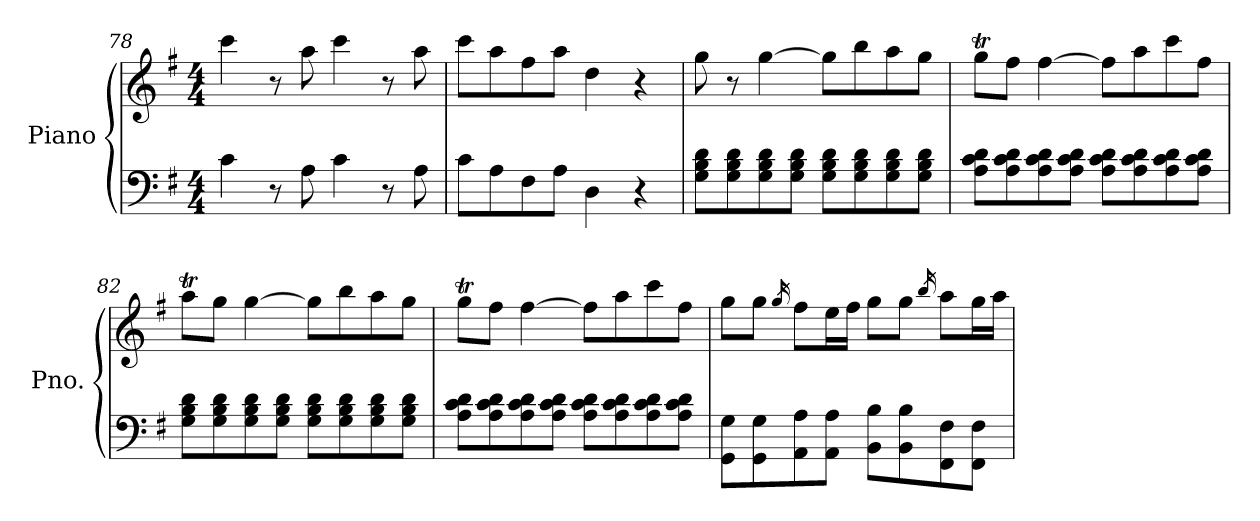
**kern	**kern
*part1	*part1
*staff2	*staff1
*I"Piano	*
*I'Pno.	*
*clefF4	*clefG2
*k[f#]	*k[f#]
*M4/4	*M4/4
=78	=78
4c\	4ccc\
8r	8r
8A\	8aa\
4c\	4ccc\
8r	8r
8A\	8aa\
=79	=79
8c\L	8ccc\L
8A\	8aa\
8F#\	8ff#\
8A\J	8aa\J
4D\	4dd\
4r	4r
=80	=80
8G\ 8B\ 8d\L	8gg\
8G\ 8B\ 8d\	8r
8G\ 8B\ 8d\	[4gg\
8G\ 8B\ 8d\J	.
8G\ 8B\ 8d\L	8gg\L]
8G\ 8B\ 8d\	8bb\
8G\ 8B\ 8d\	8aa\
8G\ 8B\ 8d\J	8gg\J
=81	=81
8A\ 8c\ 8d\L	8ggT\L
8A\ 8c\ 8d\	8ff#\J
8A\ 8c\ 8d\	[4ff#\
8A\ 8c\ 8d\J	.
8A\ 8c\ 8d\L	8ff#\L]
8A\ 8c\ 8d\	8aa\
8A\ 8c\ 8d\	8ccc\
8A\ 8c\ 8d\J	8ff#\J
=82	=82
8G\ 8B\ 8d\L	8aaT\L
8G\ 8B\ 8d\	8gg\J
8G\ 8B\ 8d\	[4gg\
8G\ 8B\ 8d\J	.
8G\ 8B\ 8d\L	8gg\L]
8G\ 8B\ 8d\	8bb\
8G\ 8B\ 8d\	8aa\
8G\ 8B\ 8d\J	8gg\J
=83	=83
8A\ 8c\ 8d\L	8ggT\L
8A\ 8c\ 8d\	8ff#\J
8A\ 8c\ 8d\	[4ff#\
8A\ 8c\ 8d\J	.
8A\ 8c\ 8d\L	8ff#\L]
8A\ 8c\ 8d\	8aa\
8A\ 8c\ 8d\	8ccc\
8A\ 8c\ 8d\J	8ff#\J
=84	=84
8GG\ 8G\L	8gg\L
8GG\ 8G\	8gg\J
.	16qgg/
8AA\ 8A\	8ff#\L
8AA\ 8A\J	16ee\L
.	16ff#\JJ
8BB\ 8B\L	8gg\L
8BB\ 8B\	8gg\J
.	16qbb/
8FF#\ 8F#\	8aa\L
8FF#\ 8F#\J	16gg\L
.	16aa\JJ
=	=
*-	*-
